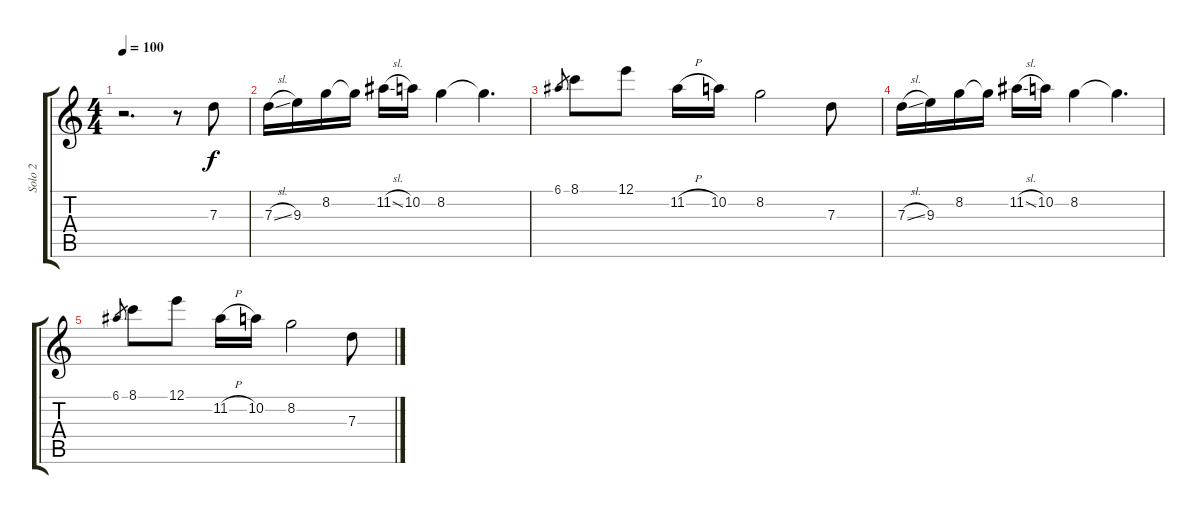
\track ("Solo 2" "Solo 2") {instrument acousticguitarsteel}
\staff {score tabs}
\tuning (E4 B3 G3 D3 A2 E2) {hide}
\ts (4 4)
\tempo 100
\clef g2
\ks c
r.2{d dy f instrument acousticguitarsteel} r.8 7.3.8 |
7.3{sl}.16 9.3.16 8.2.16 8.2{t}.16 11.2{sl}.16 10.2.16 8.2.4 8.2{t}.4{d} |
6.1.8{gr} 8.1.8 12.1.8 11.2{h}.16 10.2.16 8.2.2 7.3.8 |
7.3{sl}.16 9.3.16 8.2.16 8.2{t}.16 11.2{sl}.16 10.2.16 8.2.4 8.2{t}.4{d} |
6.1.8{gr} 8.1.8 12.1.8 11.2{h}.16 10.2.16 8.2.2 7.3.8
